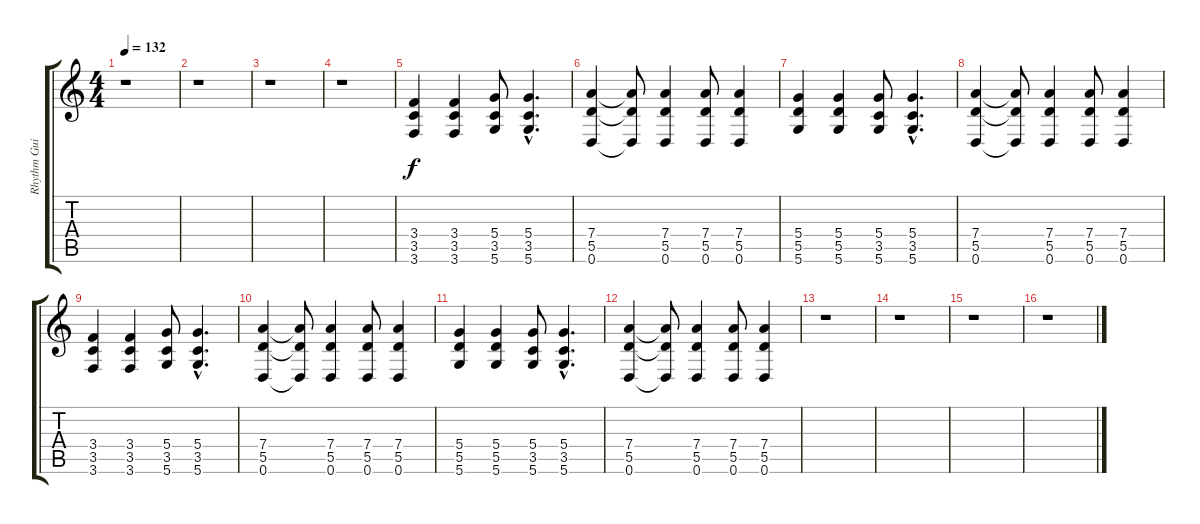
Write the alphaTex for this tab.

\track ("Rhythm Guitar 2" "Rhythm Gui") {instrument distortionguitar}
\staff {score tabs}
\tuning (E4 B3 G3 D3 A2 D2) {hide}
\ts (4 4)
\tempo 132
\clef g2
\ks c
r.1{dy f} |
r.1 |
r.1 |
r.1 |
(3.4 3.5 3.6).4 (3.4 3.5 3.6).4 (5.4 3.5 5.6).8 (5.4{hac} 3.5{hac} 5.6{hac}).4{d} |
(7.4 5.5 0.6).4 (7.4{t} 5.5{t} 0.6{t}).8 (7.4 5.5 0.6).4 (7.4 5.5 0.6).8 (7.4 5.5 0.6).4 |
(5.4 5.5 5.6).4 (5.4 5.5 5.6).4 (5.4 3.5 5.6).8 (5.4{hac} 3.5{hac} 5.6{hac}).4{d} |
(7.4 5.5 0.6).4 (7.4{t} 5.5{t} 0.6{t}).8 (7.4 5.5 0.6).4 (7.4 5.5 0.6).8 (7.4 5.5 0.6).4 |
(3.4 3.5 3.6).4 (3.4 3.5 3.6).4 (5.4 3.5 5.6).8 (5.4{hac} 3.5{hac} 5.6{hac}).4{d} |
(7.4 5.5 0.6).4 (7.4{t} 5.5{t} 0.6{t}).8 (7.4 5.5 0.6).4 (7.4 5.5 0.6).8 (7.4 5.5 0.6).4 |
(5.4 5.5 5.6).4 (5.4 5.5 5.6).4 (5.4 3.5 5.6).8 (5.4{hac} 3.5{hac} 5.6{hac}).4{d} |
(7.4 5.5 0.6).4 (7.4{t} 5.5{t} 0.6{t}).8 (7.4 5.5 0.6).4 (7.4 5.5 0.6).8 (7.4 5.5 0.6).4 |
r.1 |
r.1 |
r.1 |
r.1
